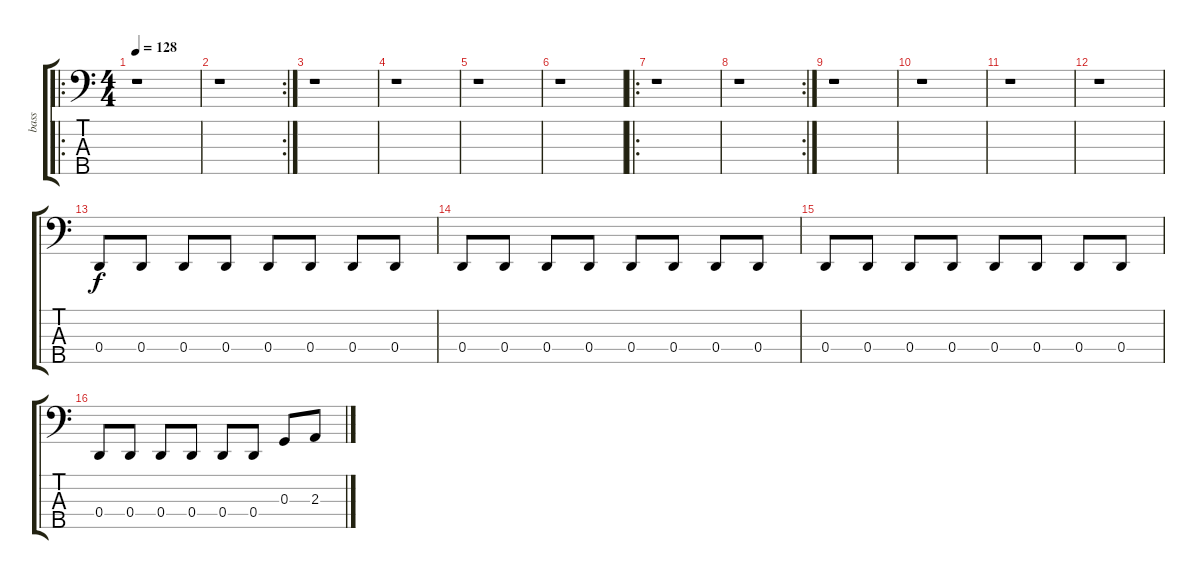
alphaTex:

\track ("bass" "bass") {instrument electricbassfinger}
\staff {score tabs}
\tuning (F2 C2 G1 D1 A0) {hide}
\ro
\ts (4 4)
\tempo 128
\clef f4
\ks c
r.1{dy f instrument electricbassfinger} |
\rc 2
r.1 |
r.1 |
r.1 |
r.1 |
r.1 |
\ro
r.1 |
\rc 2
r.1 |
r.1 |
r.1 |
r.1 |
r.1 |
0.4.8 0.4.8 0.4.8 0.4.8 0.4.8 0.4.8 0.4.8 0.4.8 |
0.4.8 0.4.8 0.4.8 0.4.8 0.4.8 0.4.8 0.4.8 0.4.8 |
0.4.8 0.4.8 0.4.8 0.4.8 0.4.8 0.4.8 0.4.8 0.4.8 |
0.4.8 0.4.8 0.4.8 0.4.8 0.4.8 0.4.8 0.3.8 2.3.8
